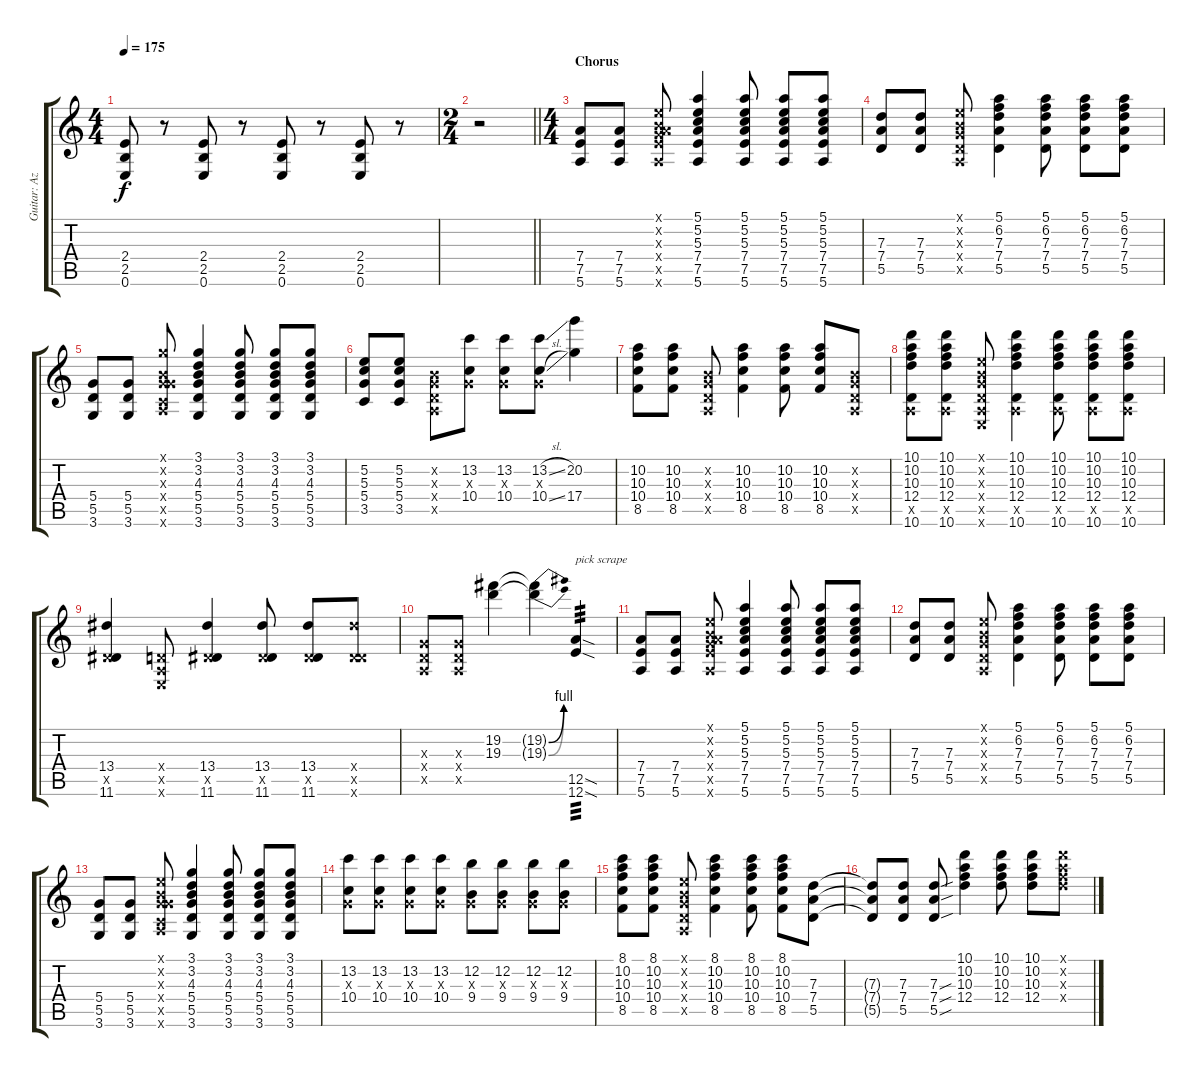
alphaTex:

\track ("Guitar: Azusa" "Guitar: Az") {instrument distortionguitar}
\staff {score tabs}
\tuning (E4 B3 G3 D3 A2 E2) {hide}
\ts (4 4)
\tempo 175
\clef g2
\ks c
(2.4 2.5 0.6).8{dy f} r.8 (2.4 2.5 0.6).8 r.8 (2.4 2.5 0.6).8 r.8 (2.4 2.5 0.6).8 r.8 |
\ts (2 4)
\barLineRight lightlight
r.2 |
\ts (4 4)
\section ("" "Chorus")
(7.4 7.5 5.6).8 (7.4 7.5 5.6).8 (0.1{x} 0.2{x} 0.3{x} 7.4{x} 7.5{x} 5.6{x}).8 (5.1 5.2 5.3 7.4 7.5 5.6).4 (5.1 5.2 5.3 7.4 7.5 5.6).8 (5.1 5.2 5.3 7.4 7.5 5.6).8 (5.1 5.2 5.3 7.4 7.5 5.6).8 |
(7.3 7.4 5.5).8 (7.3 7.4 5.5).8 (0.1{x} 0.2{x} 0.3{x} 0.4{x} 0.5{x}).8 (5.1 6.2 7.3 7.4 5.5).4 (5.1 6.2 7.3 7.4 5.5).8 (5.1 6.2 7.3 7.4 5.5).8 (5.1 6.2 7.3 7.4 5.5).8 |
(5.4 5.5 3.6).8 (5.4 5.5 3.6).8 (3.1{x} 0.2{x} 0.3{x} 5.4{x} 3.5{x} 5.6{x}).8 (3.1 3.2 4.3 5.4 5.5 3.6).4 (3.1 3.2 4.3 5.4 5.5 3.6).8 (3.1 3.2 4.3 5.4 5.5 3.6).8 (3.1 3.2 4.3 5.4 5.5 3.6).8 |
(5.2 5.3 5.4 3.5).8 (5.2 5.3 5.4 3.5).8 (0.2{x} 0.3{x} 0.4{x} 0.5{x}).8 (13.2 0.3{x} 10.4).8 (13.2 0.3{x} 10.4).8 (13.2{sl} 0.3{x} 10.4{sl}).8 (20.2 17.4).4 |
(10.2 10.3 10.4 8.5).8 (10.2 10.3 10.4 8.5).8 (0.2{x} 0.3{x} 0.4{x} 0.5{x}).8 (10.2 10.3 10.4 8.5).4 (10.2 10.3 10.4 8.5).8 (10.2 10.3 10.4 8.5).8 (0.2{x} 0.3{x} 0.4{x} 0.5{x}).8 |
(10.1 10.2 10.3 12.4 0.5{x} 10.6).8 (10.1 10.2 10.3 12.4 0.5{x} 10.6).8 (0.1{x} 0.2{x} 0.3{x} 0.4{x} 0.5{x} 0.6{x}).8 (10.1 10.2 10.3 12.4 0.5{x} 10.6).4 (10.1 10.2 10.3 12.4 0.5{x} 10.6).8 (10.1 10.2 10.3 12.4 0.5{x} 10.6).8 (10.1 10.2 10.3 12.4 0.5{x} 10.6).8 |
(13.4 6.5{x} 11.6).4 (0.4{x} 0.5{x} 0.6{x}).8 (13.4 6.5{x} 11.6).4 (13.4 6.5{x} 11.6).8 (13.4 6.5{x} 11.6).8 (13.4{x} 6.5{x} 11.6{x}).8 |
(0.3{x} 0.4{x} 0.5{x}).8 (0.3{x} 0.4{x} 0.5{x}).8 (19.2 19.3).4 (19.2{be (bend 0 0 60 4) t} 19.3{be (bend 0 0 60 4) t}).4 (12.5{sod} 12.6{sod}).4{txt "pick scrape" tp 3} |
(7.4 7.5 5.6).8 (7.4 7.5 5.6).8 (0.1{x} 0.2{x} 0.3{x} 7.4{x} 7.5{x} 5.6{x}).8 (5.1 5.2 5.3 7.4 7.5 5.6).4 (5.1 5.2 5.3 7.4 7.5 5.6).8 (5.1 5.2 5.3 7.4 7.5 5.6).8 (5.1 5.2 5.3 7.4 7.5 5.6).8 |
(7.3 7.4 5.5).8 (7.3 7.4 5.5).8 (0.1{x} 0.2{x} 0.3{x} 0.4{x} 0.5{x}).8 (5.1 6.2 7.3 7.4 5.5).4 (5.1 6.2 7.3 7.4 5.5).8 (5.1 6.2 7.3 7.4 5.5).8 (5.1 6.2 7.3 7.4 5.5).8 |
(5.4 5.5 3.6).8 (5.4 5.5 3.6).8 (0.1{x} 0.2{x} 0.3{x} 5.4{x} 3.5{x} 5.6{x}).8 (3.1 3.2 4.3 5.4 5.5 3.6).4 (3.1 3.2 4.3 5.4 5.5 3.6).8 (3.1 3.2 4.3 5.4 5.5 3.6).8 (3.1 3.2 4.3 5.4 5.5 3.6).8 |
(13.2 0.3{x} 10.4).8 (13.2 0.3{x} 10.4).8 (13.2 0.3{x} 10.4).8 (13.2 0.3{x} 10.4).8 (12.2 0.3{x} 9.4).8 (12.2 0.3{x} 9.4).8 (12.2 0.3{x} 9.4).8 (12.2 0.3{x} 9.4).8 |
(8.1 10.2 10.3 10.4 8.5).8 (8.1 10.2 10.3 10.4 8.5).8 (0.1{x} 0.2{x} 0.3{x} 0.4{x} 0.5{x}).8 (8.1 10.2 10.3 10.4 8.5).4 (8.1 10.2 10.3 10.4 8.5).8 (8.1 10.2 10.3 10.4 8.5).8 (7.3 7.4 5.5).8 |
(7.3{t} 7.4{t} 5.5{t}).8 (7.3 7.4 5.5).8 (7.3{sou} 7.4{sou} 5.5{sou}).8 (10.1 10.2 10.3 12.4).4 (10.1 10.2 10.3 12.4).8 (10.1 10.2 10.3 12.4).8 (10.1{x} 10.2{x} 10.3{x} 12.4{x}).8
